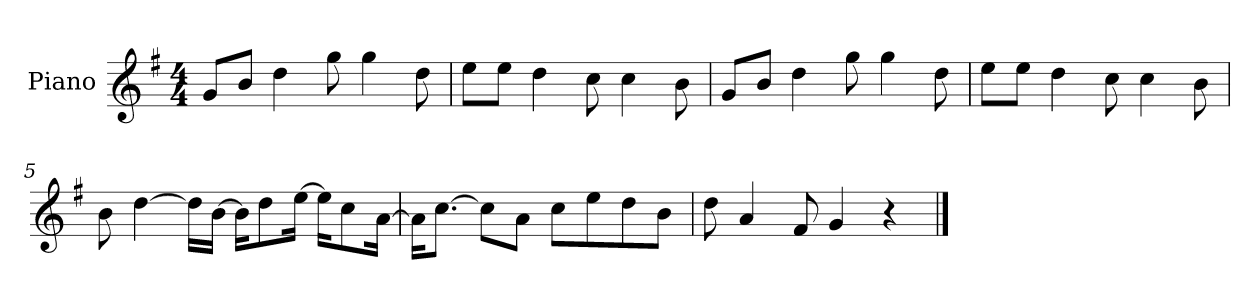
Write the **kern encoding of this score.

**kern
*part1
*staff1
*I"Piano
*I'P-no
*clefG2
*k[f#]
*M4/4
*MM90
=1
8g/L
8b/J
4dd\
8gg\
4gg\
8dd\
=2
8ee\L
8ee\J
4dd\
8cc\
4cc\
8b\
=3
8g/L
8b/J
4dd\
8gg\
4gg\
8dd\
=4
8ee\L
8ee\J
4dd\
8cc\
4cc\
8b\
=5
8b\
[4dd\
16dd\LL]
[16b\JJ
16b\KL]
8dd\
[16ee\Jk
16ee\KL]
8cc\
[16a\Jk
!!LO:LB:g=z
=6
16a\KL]
[8.cc\J
8cc\L]
8a\J
8cc\L
8ee\
8dd\
8b\J
=7
8dd\
4a/
8f#/
4g/
4r
==
*-
